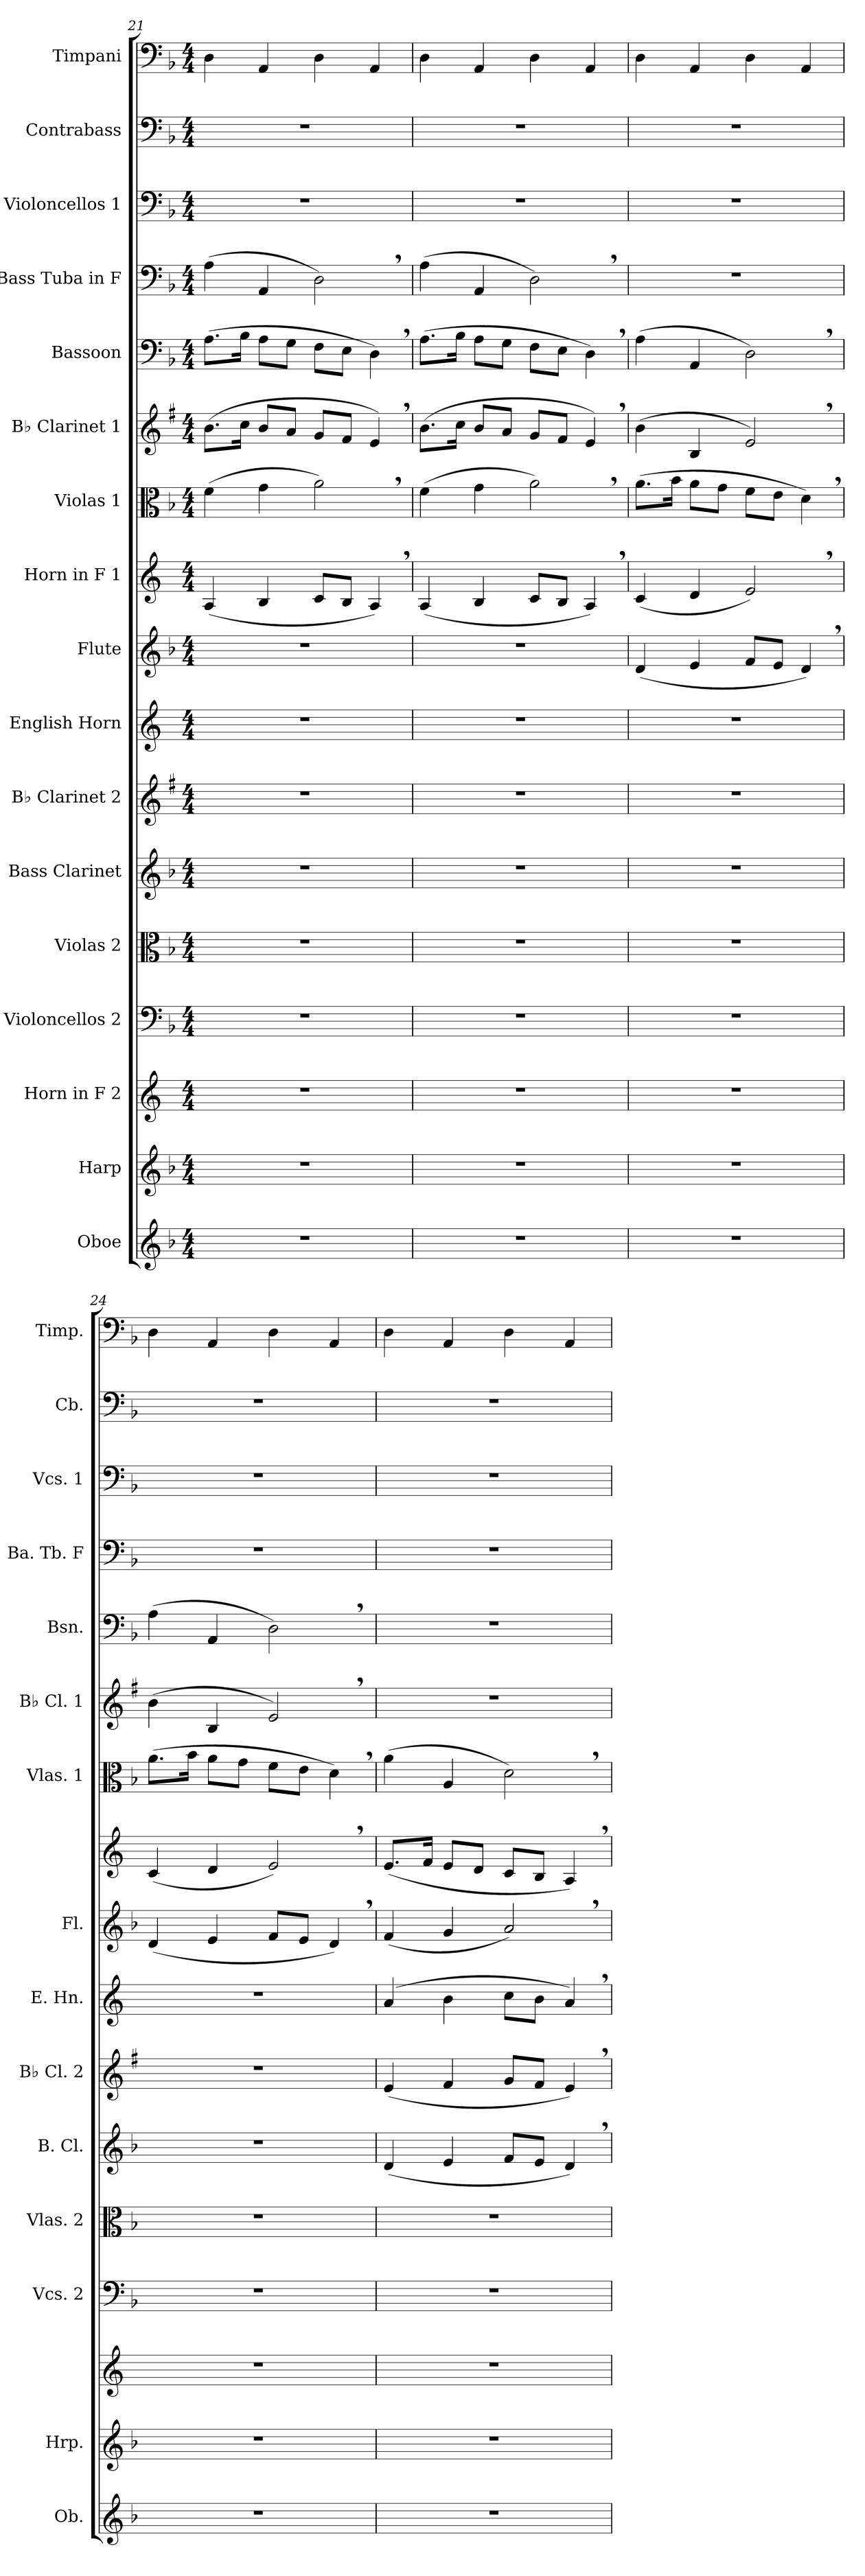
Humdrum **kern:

**kern	**kern	**kern	**kern	**kern	**kern	**kern	**kern	**kern	**kern	**kern	**kern	**kern	**kern	**kern	**kern	**kern
*part17	*part16	*part15	*part14	*part13	*part12	*part11	*part10	*part9	*part8	*part7	*part6	*part5	*part4	*part3	*part2	*part1
*staff17	*staff16	*staff15	*staff14	*staff13	*staff12	*staff11	*staff10	*staff9	*staff8	*staff7	*staff6	*staff5	*staff4	*staff3	*staff2	*staff1
*I"Oboe	*I"Harp	*I"Horn in F 2	*I"Violoncellos 2	*I"Violas 2	*I"Bass Clarinet	*I"B♭ Clarinet 2	*I"English Horn	*I"Flute	*I"Horn in F 1	*I"Violas 1	*I"B♭ Clarinet 1	*I"Bassoon	*I"Bass Tuba in F	*I"Violoncellos 1	*I"Contrabass	*I"Timpani
*I'Ob.	*I'Hrp.	*	*I'Vcs. 2	*I'Vlas. 2	*I'B. Cl.	*I'B♭ Cl. 2	*I'E. Hn.	*I'Fl.	*	*I'Vlas. 1	*I'B♭ Cl. 1	*I'Bsn.	*I'Ba. Tb. F	*I'Vcs. 1	*I'Cb.	*I'Timp.
*clefG2	*clefG2	*clefG2	*clefF4	*clefC3	*clefG2	*clefG2	*clefG2	*clefG2	*clefG2	*clefC3	*clefG2	*clefF4	*clefF4	*clefF4	*clefF4	*clefF4
*	*	*ITrd4c7	*	*	*ITrd8c14	*ITrd1c2	*ITrd4c7	*	*ITrd4c7	*	*ITrd1c2	*	*	*	*ITrd7c12	*
*k[b-]	*k[b-]	*k[b-]	*k[b-]	*k[b-]	*k[b-]	*k[b-]	*k[b-]	*k[b-]	*k[b-]	*k[b-]	*k[b-]	*k[b-]	*k[b-]	*k[b-]	*k[b-]	*k[b-]
*M4/4	*M4/4	*M4/4	*M4/4	*M4/4	*M4/4	*M4/4	*M4/4	*M4/4	*M4/4	*M4/4	*M4/4	*M4/4	*M4/4	*M4/4	*M4/4	*M4/4
=21	=21	=21	=21	=21	=21	=21	=21	=21	=21	=21	=21	=21	=21	=21	=21	=21
1r	1r	1r	1r	1r	1r	1r	1r	1r	(<4D/	(>4f\	(>8.a\L	(>8.A\L	(>4A\	1r	1r	4D\
.	.	.	.	.	.	.	.	.	.	.	16b-\Jk	16B-\Jk	.	.	.	.
.	.	.	.	.	.	.	.	.	4E/	4g\	8a/L	8A\L	4AA/	.	.	4AA/
.	.	.	.	.	.	.	.	.	.	.	8g/J	8G\J	.	.	.	.
.	.	.	.	.	.	.	.	.	8F/L	2a,\)	8f/L	8F\L	2D,\)	.	.	4D\
.	.	.	.	.	.	.	.	.	8E/J	.	8e/J	8E\J	.	.	.	.
.	.	.	.	.	.	.	.	.	4D,/)	.	4d,/)	4D,\)	.	.	.	4AA/
=22	=22	=22	=22	=22	=22	=22	=22	=22	=22	=22	=22	=22	=22	=22	=22	=22
1r	1r	1r	1r	1r	1r	1r	1r	1r	(<4D/	(>4f\	(>8.a\L	(>8.A\L	(>4A\	1r	1r	4D\
.	.	.	.	.	.	.	.	.	.	.	16b-\Jk	16B-\Jk	.	.	.	.
.	.	.	.	.	.	.	.	.	4E/	4g\	8a/L	8A\L	4AA/	.	.	4AA/
.	.	.	.	.	.	.	.	.	.	.	8g/J	8G\J	.	.	.	.
.	.	.	.	.	.	.	.	.	8F/L	2a,\)	8f/L	8F\L	2D,\)	.	.	4D\
.	.	.	.	.	.	.	.	.	8E/J	.	8e/J	8E\J	.	.	.	.
.	.	.	.	.	.	.	.	.	4D,/)	.	4d,/)	4D,\)	.	.	.	4AA/
!!LO:PB:g=z
=23	=23	=23	=23	=23	=23	=23	=23	=23	=23	=23	=23	=23	=23	=23	=23	=23
1r	1r	1r	1r	1r	1r	1r	1r	(<4d/	(<4F/	(>8.a\L	(>4a\	(>4A\	1r	1r	1r	4D\
.	.	.	.	.	.	.	.	.	.	16b-\Jk	.	.	.	.	.	.
.	.	.	.	.	.	.	.	4e/	4G/	8a\L	4A/	4AA/	.	.	.	4AA/
.	.	.	.	.	.	.	.	.	.	8g\J	.	.	.	.	.	.
.	.	.	.	.	.	.	.	8f/L	2A,/)	8f\L	2d,/)	2D,\)	.	.	.	4D\
.	.	.	.	.	.	.	.	8e/J	.	8e\J	.	.	.	.	.	.
.	.	.	.	.	.	.	.	4d,/)	.	4d,\)	.	.	.	.	.	4AA/
=24	=24	=24	=24	=24	=24	=24	=24	=24	=24	=24	=24	=24	=24	=24	=24	=24
1r	1r	1r	1r	1r	1r	1r	1r	(<4d/	(<4F/	(>8.a\L	(>4a\	(>4A\	1r	1r	1r	4D\
.	.	.	.	.	.	.	.	.	.	16b-\Jk	.	.	.	.	.	.
.	.	.	.	.	.	.	.	4e/	4G/	8a\L	4A/	4AA/	.	.	.	4AA/
.	.	.	.	.	.	.	.	.	.	8g\J	.	.	.	.	.	.
.	.	.	.	.	.	.	.	8f/L	2A,/)	8f\L	2d,/)	2D,\)	.	.	.	4D\
.	.	.	.	.	.	.	.	8e/J	.	8e\J	.	.	.	.	.	.
.	.	.	.	.	.	.	.	4d,/)	.	4d,\)	.	.	.	.	.	4AA/
=25	=25	=25	=25	=25	=25	=25	=25	=25	=25	=25	=25	=25	=25	=25	=25	=25
1r	1r	1r	1r	1r	(<4D/	(<4d/	(>4d/	(<4f/	(<8.A/L	(>4a\	1r	1r	1r	1r	1r	4D\
.	.	.	.	.	.	.	.	.	16B-/Jk	.	.	.	.	.	.	.
.	.	.	.	.	4E/	4e/	4e\	4g/	8A/L	4A/	.	.	.	.	.	4AA/
.	.	.	.	.	.	.	.	.	8G/J	.	.	.	.	.	.	.
.	.	.	.	.	8F/L	8f/L	8f\L	2a,/)	8F/L	2d,\)	.	.	.	.	.	4D\
.	.	.	.	.	8E/J	8e/J	8e\J	.	8E/J	.	.	.	.	.	.	.
.	.	.	.	.	4D,/)	4d,/)	4d,/)	.	4D,/)	.	.	.	.	.	.	4AA/
=	=	=	=	=	=	=	=	=	=	=	=	=	=	=	=	=
*-	*-	*-	*-	*-	*-	*-	*-	*-	*-	*-	*-	*-	*-	*-	*-	*-
